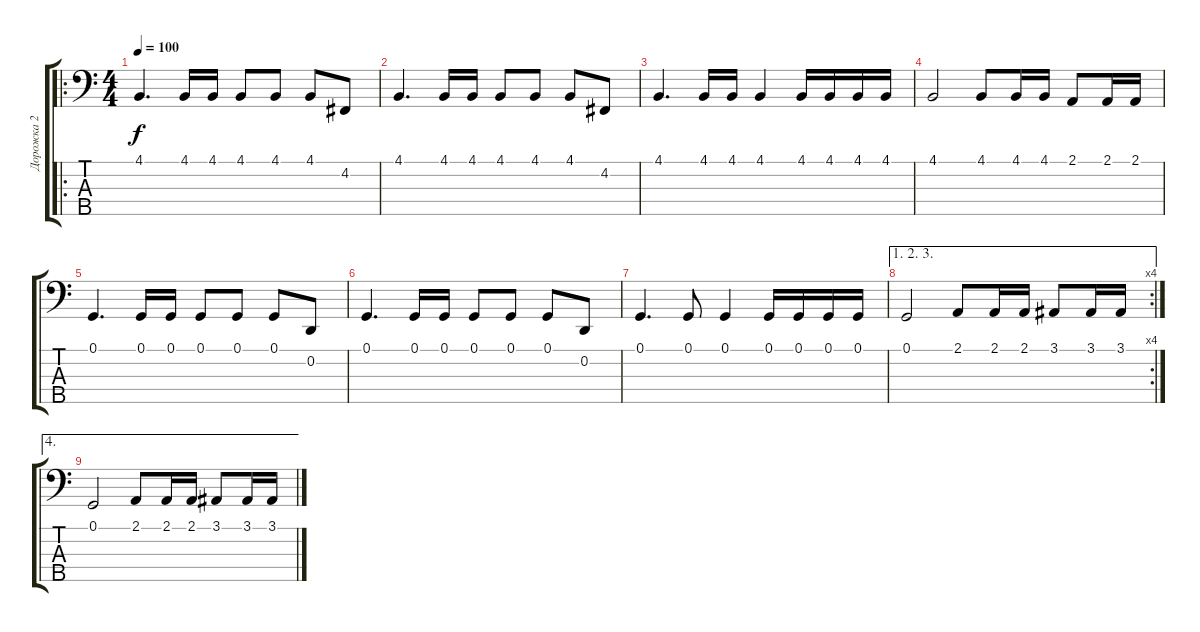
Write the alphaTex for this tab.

\track ("Дорожка 2" "Дорожка 2") {instrument steeldrums}
\staff {score tabs}
\tuning (G2 D2 A1 E1 B0) {hide}
\ro
\ts (4 4)
\tempo 100
\clef f4
\ks c
4.1.4{d dy f} 4.1.16 4.1.16 4.1.8 4.1.8 4.1.8 4.2.8 |
4.1.4{d} 4.1.16 4.1.16 4.1.8 4.1.8 4.1.8 4.2.8 |
4.1.4{d} 4.1.16 4.1.16 4.1.4 4.1.16 4.1.16 4.1.16 4.1.16 |
4.1.2 4.1.8 4.1.16 4.1.16 2.1.8 2.1.16 2.1.16 |
0.1.4{d} 0.1.16 0.1.16 0.1.8 0.1.8 0.1.8 0.2.8 |
0.1.4{d} 0.1.16 0.1.16 0.1.8 0.1.8 0.1.8 0.2.8 |
0.1.4{d} 0.1.8 0.1.4 0.1.16 0.1.16 0.1.16 0.1.16 |
\ae (1 2 3)
\rc 4
0.1.2 2.1.8 2.1.16 2.1.16 3.1.8 3.1.16 3.1.16 |
\ae 4
0.1.2 2.1.8 2.1.16 2.1.16 3.1.8 3.1.16 3.1.16
